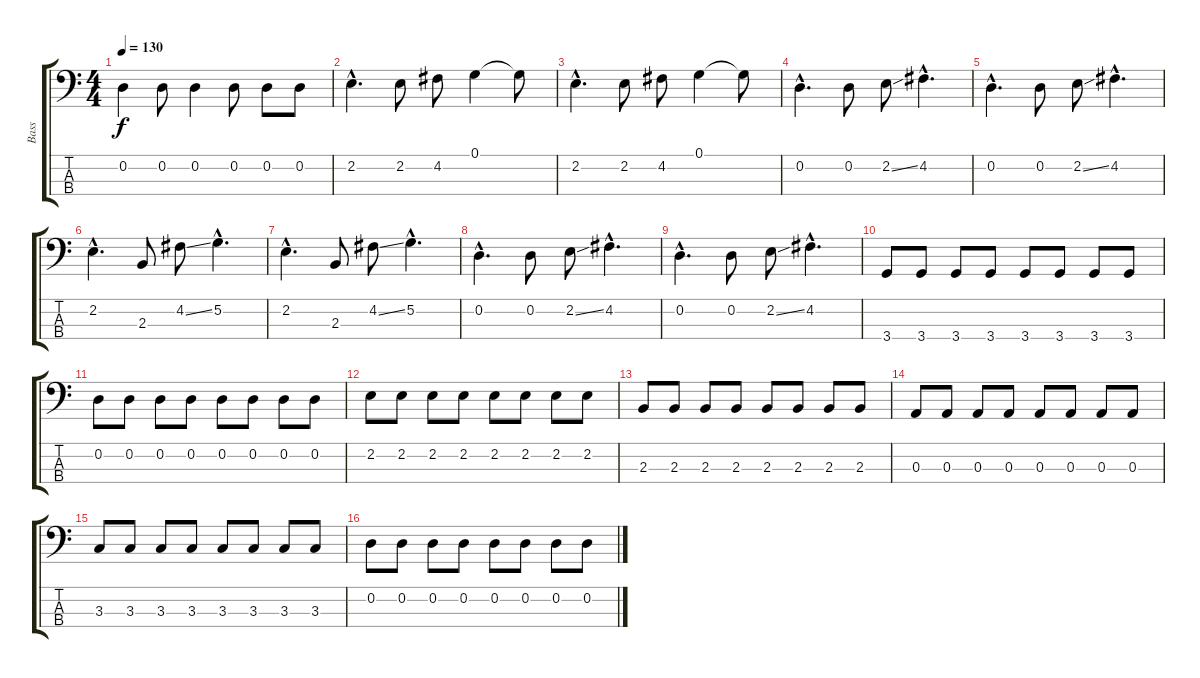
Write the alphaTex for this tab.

\track ("Bass" "Bass") {instrument electricbasspick}
\staff {score tabs}
\tuning (G2 D2 A1 E1) {hide}
\ts (4 4)
\tempo 130
\clef f4
\ks c
0.2.4{dy f} 0.2.8 0.2.4 0.2.8 0.2.8 0.2.8 |
2.2{hac}.4{d} 2.2.8 4.2.8 0.1.4 0.1{t}.8 |
2.2{hac}.4{d} 2.2.8 4.2.8 0.1.4 0.1{t}.8 |
0.2{hac}.4{d} 0.2.8 2.2{ss}.8 4.2{hac}.4{d} |
0.2{hac}.4{d} 0.2.8 2.2{ss}.8 4.2{hac}.4{d} |
2.2{hac}.4{d} 2.3.8 4.2{ss}.8 5.2{hac}.4{d} |
2.2{hac}.4{d} 2.3.8 4.2{ss}.8 5.2{hac}.4{d} |
0.2{hac}.4{d} 0.2.8 2.2{ss}.8 4.2{hac}.4{d} |
0.2{hac}.4{d} 0.2.8 2.2{ss}.8 4.2{hac}.4{d} |
3.4.8 3.4.8 3.4.8 3.4.8 3.4.8 3.4.8 3.4.8 3.4.8 |
0.2.8 0.2.8 0.2.8 0.2.8 0.2.8 0.2.8 0.2.8 0.2.8 |
2.2.8 2.2.8 2.2.8 2.2.8 2.2.8 2.2.8 2.2.8 2.2.8 |
2.3.8 2.3.8 2.3.8 2.3.8 2.3.8 2.3.8 2.3.8 2.3.8 |
0.3.8 0.3.8 0.3.8 0.3.8 0.3.8 0.3.8 0.3.8 0.3.8 |
3.3.8 3.3.8 3.3.8 3.3.8 3.3.8 3.3.8 3.3.8 3.3.8 |
0.2.8 0.2.8 0.2.8 0.2.8 0.2.8 0.2.8 0.2.8 0.2.8
